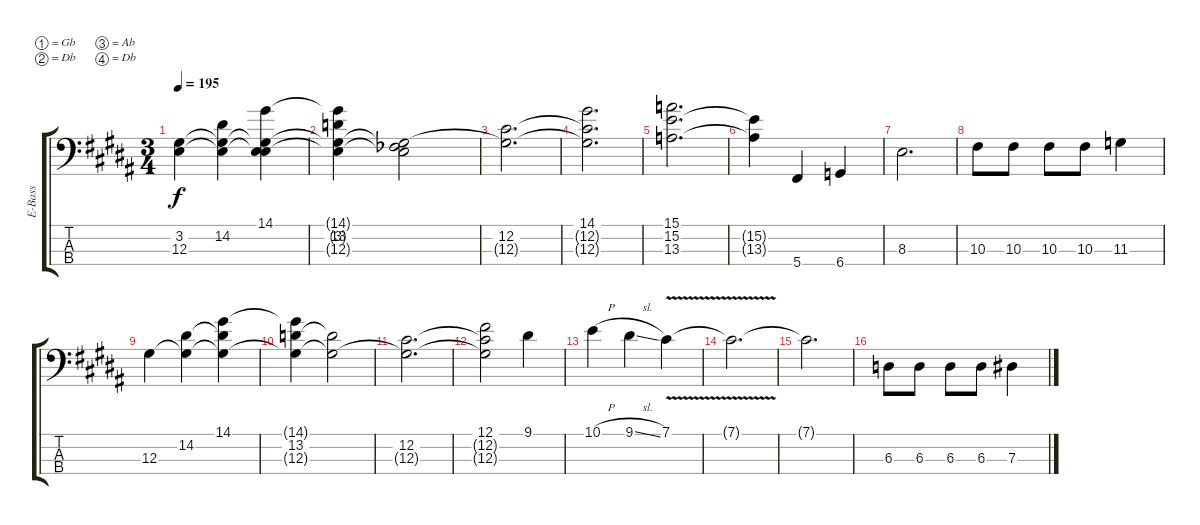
\bracketExtendMode groupsimilarinstruments
\otherSystemsTrackNameOrientation horizontal
\track ("Electric Bass" "E-Bass") {instrument electricbassfinger}
\staff {score tabs}
\tuning (Gb2 Db2 Ab1 Db1)
\ts (3 4)
\tempo 195
\clef f4
\ks b
(12.3{acc forcenatural} 3.2{acc forcenatural}).4{dy f beam Down} (14.2{acc forcenatural} 12.3{t acc forcenatural} 3.2{t acc forcenatural}).4{beam Down} (12.3{t acc forcenatural} 3.2{t acc forcenatural} 14.1{acc forcenatural} 3.2{t acc forcenatural}).4{beam Down} |
(12.3{t acc forcenatural} 13.2{acc b} 14.1{t acc forcenatural} 3.2{t acc forcenatural}).4{beam Down} (12.3{t acc forcenatural} 3.2{t acc b} 3.2{t acc forcenatural}).2{beam Down} |
(12.3{t acc forcenatural} 12.2{acc forcenatural}).2{d beam Down} |
(12.3{t acc forcenatural} 14.1{acc forcenatural} 12.2{t acc forcenatural}).2{d beam Down} |
(13.3{acc b} 15.2{acc forcenatural} 15.1{acc b}).2{d beam Down} |
(13.3{t acc b} 15.2{t acc forcenatural}).4{beam Down} 5.4{acc forcenatural}.4{beam Up} 6.4{acc b}.4{beam Up} |
8.3{acc forcenatural}.2{d beam Down} |
10.3{acc forcenatural}.8{beam Down} 10.3{acc forcenatural}.8{beam Down} 10.3{acc forcenatural}.8{beam Down} 10.3{acc forcenatural}.8{beam Down} 11.3{acc b}.4{beam Down} |
12.3{acc forcenatural}.4{beam Down} (14.2{acc forcenatural} 12.3{t acc forcenatural}).4{beam Down} (14.1{acc forcenatural} 12.3{t acc forcenatural} 14.2{t acc forcenatural}).4{beam Down} |
(12.3{t acc forcenatural} 13.2{acc b} 14.1{t acc forcenatural}).4{beam Down} (12.3{t acc forcenatural} 13.2{t acc b}).2{beam Down} |
(12.3{t acc forcenatural} 12.2{acc forcenatural}).2{d beam Down} |
(12.1{acc forcenatural} 12.2{t acc forcenatural} 12.3{t acc forcenatural}).2{beam Down} 9.1{acc forcenatural}.4{beam Down} |
10.1{h acc forcenatural}.4{beam Down} 9.1{sl acc forcenatural}.4{beam Down} 7.1{v acc forcenatural}.4{beam Down} |
7.1{t acc forcenatural}.2{d beam Down} |
7.1{t acc forcenatural}.2{d beam Down} |
6.3{acc b}.8{beam Down} 6.3{acc b}.8{beam Down} 6.3{acc b}.8{beam Down} 6.3{acc b}.8{beam Down} 7.3{sl acc forcenatural}.4{beam Down}
